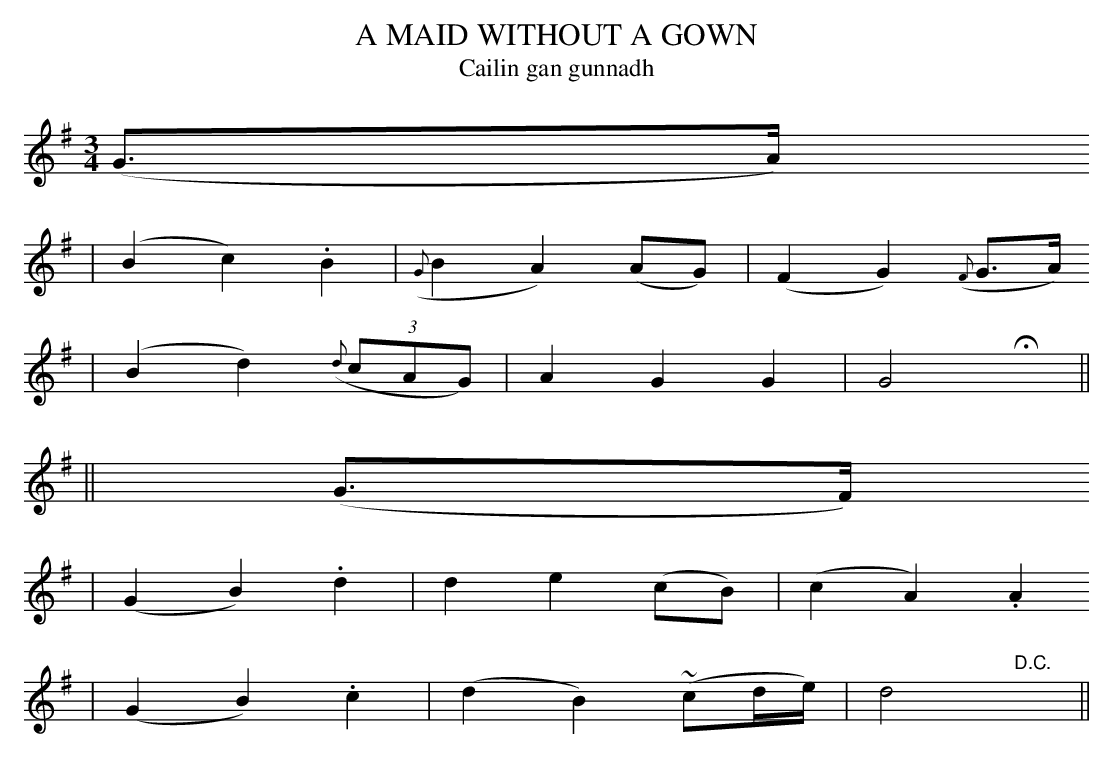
X:1
T: A MAID WITHOUT A GOWN
T: Cailin gan gunnadh
M: 3/4
L: 1/8
K: G
(G>A)
| (B2 c2) .B2 | ({G}B2 A2) (AG) | (F2 G2)  ({F}G>A)
| (B2 d2) ((3{d}cAG) | A2 G2 G2 | G4 Hx ||
|| (G>F)
| (G2 B2) .d2 | d2 e2 (cB) | (c2 A2) .A2
| (G2 B2) .c2 | (d2 B2) (~cd/e/) | d4 "D.C."x ||
